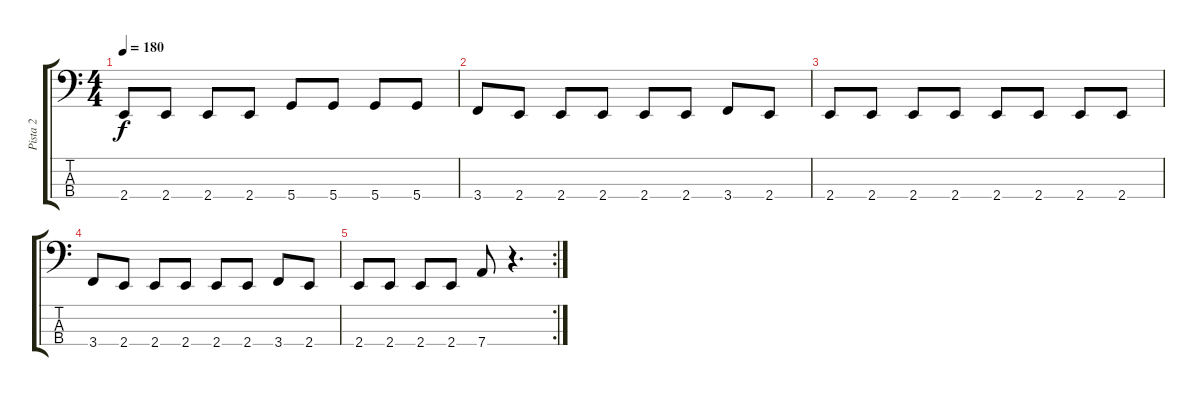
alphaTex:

\track ("Pista 2" "Pista 2") {instrument electricbasspick}
\staff {score tabs}
\tuning (G2 D2 A1 D1) {hide}
\ts (4 4)
\tempo 180
\clef f4
\ks c
2.4.8{dy f} 2.4.8 2.4.8 2.4.8 5.4.8 5.4.8 5.4.8 5.4.8 |
3.4.8 2.4.8 2.4.8 2.4.8 2.4.8 2.4.8 3.4.8 2.4.8 |
2.4.8 2.4.8 2.4.8 2.4.8 2.4.8 2.4.8 2.4.8 2.4.8 |
3.4.8 2.4.8 2.4.8 2.4.8 2.4.8 2.4.8 3.4.8 2.4.8 |
\rc 2
2.4.8 2.4.8 2.4.8 2.4.8 7.4.8 r.4{d}
